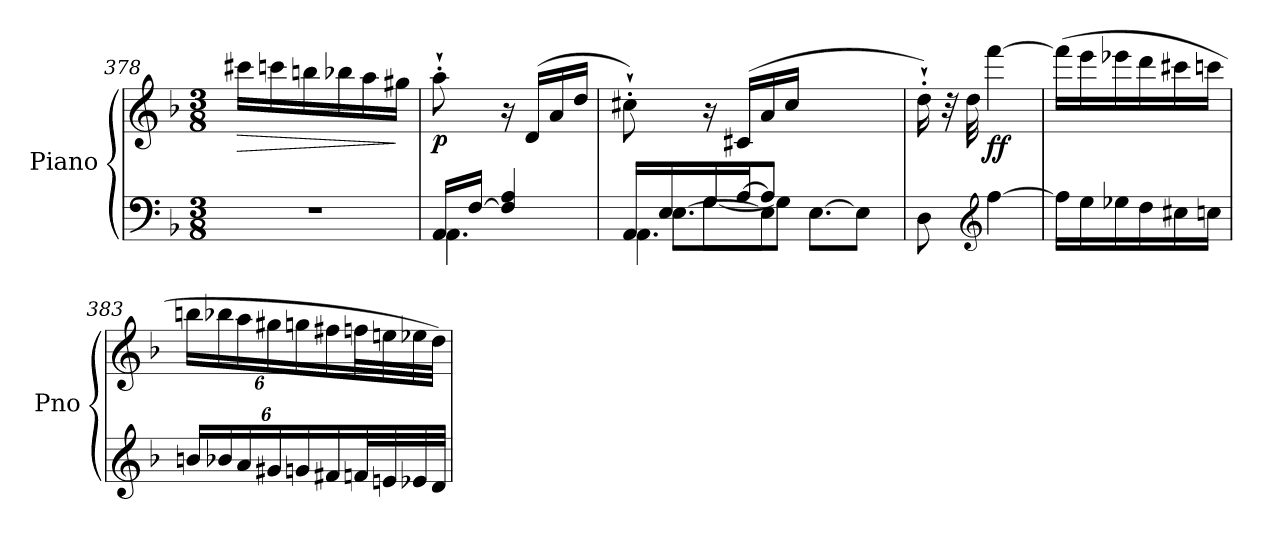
**kern	**kern	**dynam
*part1	*part1	*part1
*staff2	*staff1	*staff1/2
*I"Piano	*	*
*I'Pno	*	*
*clefF4	*clefG2	*
*k[b-]	*k[b-]	*
*M3/8	*M3/8	*
=378	=378	=378
!	!	!LO:HP:b
4.r	16ccc#X\LL	>
.	16cccn\	.
.	16bbn\	.
.	16bb-X\	.
.	16aa\	.
.	16gg#X\JJ	]
=379	=379	=379
*^	*	*
!	!	!	!LO:DY:b
16AA/LL	4.AA\	8aa'`\	p
[16F/JJ	.	.	.
4F/] 4A/	.	16r	.
!	!	!	!LO:DY:b
.	.	(>16d/LL	other-dynamics
.	.	16a/	.
.	.	16dd/JJ	.
!!LO:PB:g=z
=380	=380	=380	=380
*^	*^	*	*
16AA/LL	4.AA\	16ryy	8ryy	8cc#X'`\)	.
16E/	.	[8.E\L	.	.	.
16G/	.	.	[8G\L	16r	.
[16A/J	.	.	.	(>16c#X/LL	.
8A/J]	.	8E\J]	8G\J]	16a/	.
.	.	.	.	16cc#/JJ	.
4ryy	[8.E\L	4ryy	4ryy	4ryy	.
.	8E\J]	.	.	.	.
16ryy	.	16ryy	16ryy	16ryy	.
*v	*v	*v	*v	*	*
=381	=381	=381
8D\	16dd'`\)	.
.	32r	.
.	32dd\	.
*clefG2	*	*
!	!	!LO:DY:b
[4ff\	[4fff\	ff
=382	=382	=382
16ff\LL]	(>16fff\LL]	.
16ee\	16eee\	.
16ee-X\	16eee-X\	.
16dd\	16ddd\	.
16cc#X\	16ccc#X\	.
16ccn\JJ	16cccn\JJ	.
=383	=383	=383
*Xbrackettup	*Xbrackettup	*
24bn/LL	24bbn\LL	.
24b-X/	24bb-X\	.
24a/	24aa\	.
24g#X/	24gg#X\	.
24gn/	24ggn\	.
24f#X/	24ff#X\	.
32fn/L	32ffn\L	.
32en/	32een\	.
32e-X/	32ee-X\	.
32d/JJJ	32dd\JJJ)	.
=	=	=
*-	*-	*-
